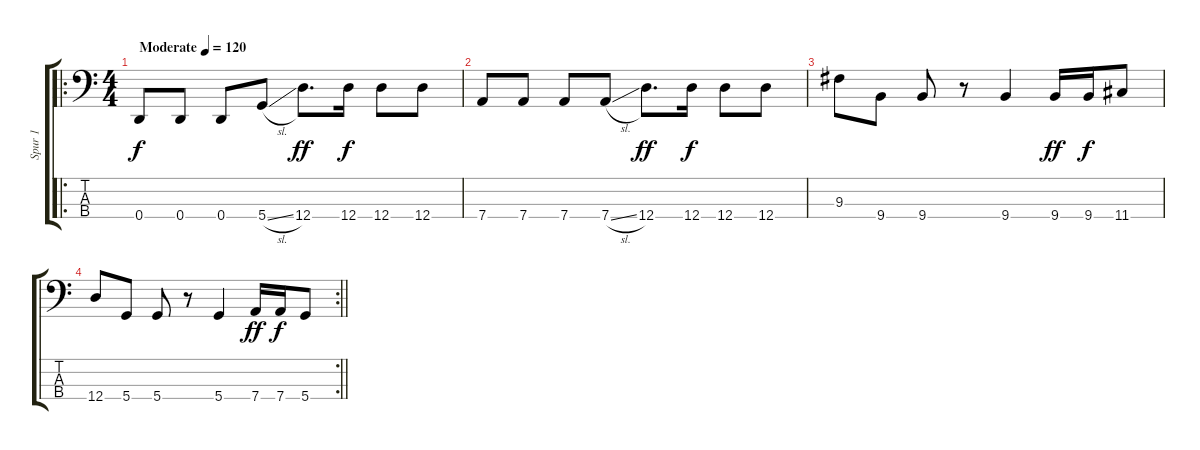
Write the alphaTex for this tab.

\track ("Spur 1" "Spur 1") {instrument electricbassfinger}
\staff {score tabs}
\tuning (G2 D2 A1 D1) {hide}
\ro
\ts (4 4)
\tempo (120 "Moderate")
\clef f4
\ks c
0.4.8{dy f instrument electricbassfinger} 0.4.8 0.4.8 5.4{sl}.8 12.4.8{d dy ff} 12.4.16{dy f} 12.4.8 12.4.8 |
7.4.8 7.4.8 7.4.8 7.4{sl}.8 12.4.8{d dy ff} 12.4.16{dy f} 12.4.8 12.4.8 |
9.3.8 9.4.8 9.4.8 r.8 9.4.4 9.4.16{dy ff} 9.4.16{dy f} 11.4.8 |
\rc 2
\barLineRight lightlight
12.4.8 5.4.8 5.4.8 r.8 5.4.4 7.4.16{dy ff} 7.4.16{dy f} 5.4.8
